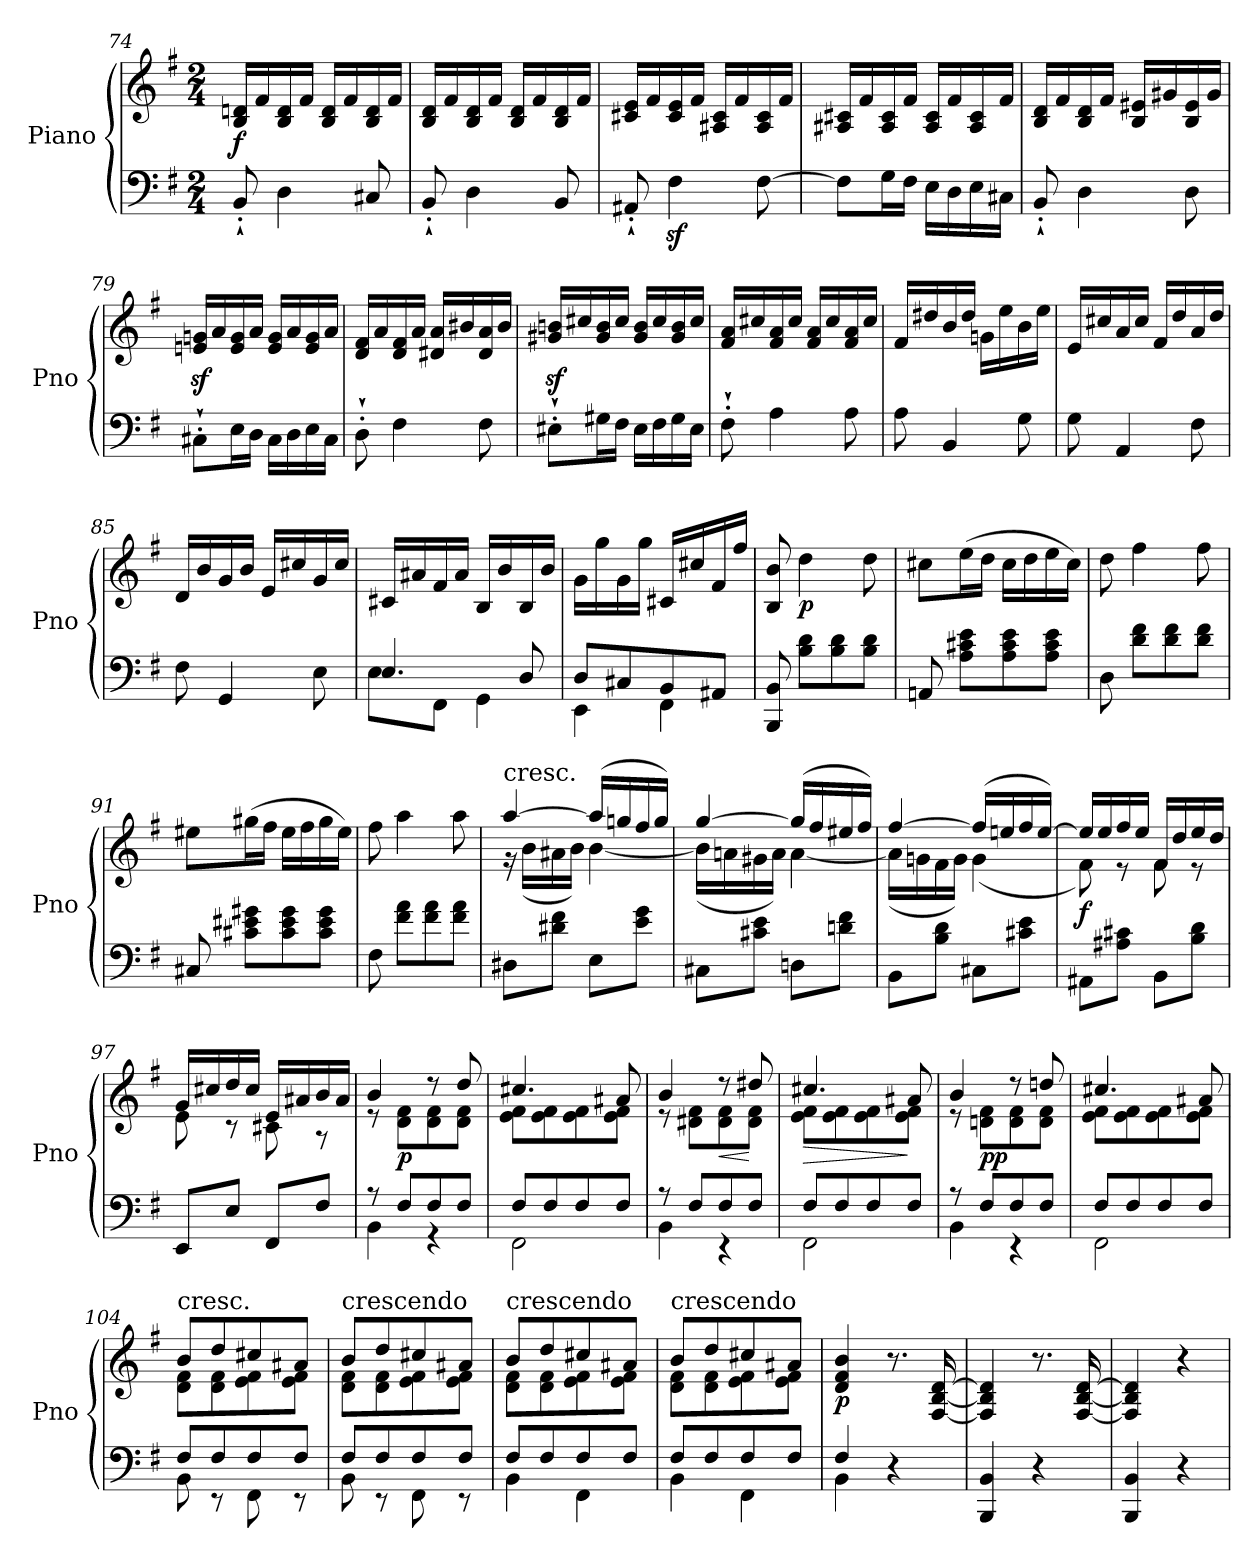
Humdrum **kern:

**kern	**kern	**dynam
*part1	*part1	*part1
*staff2	*staff1	*staff1/2
*I"Piano	*	*
*I'Pno	*	*
!!LO:LB:g=z
*clefF4	*clefG2	*
*k[f#]	*k[f#]	*
*G:	*G:	*
*M2/4	*M2/4	*
=74	=74	=74
!	!	!LO:DY:b
8BB'`/	16B/ 16dn/LL	f
.	16f#/	.
4D\	16B/ 16d/	.
.	16f#/JJ	.
.	16B/ 16d/LL	.
.	16f#/	.
8C#X/	16B/ 16d/	.
.	16f#/JJ	.
=75	=75	=75
8BB'`/	16B/ 16d/LL	.
.	16f#/	.
4D\	16B/ 16d/	.
.	16f#/JJ	.
.	16B/ 16d/LL	.
.	16f#/	.
8BB/	16B/ 16d/	.
.	16f#/JJ	.
=76	=76	=76
8AA#X'`/	16c#X/ 16e/LL	.
.	16f#/	.
4F#z<\	16c#/ 16e/	.
.	16f#/JJ	.
.	16A#X/ 16c#/LL	.
.	16f#/	.
[8F#\	16A#/ 16c#/	.
.	16f#/JJ	.
=77	=77	=77
8F#\L]	16A#X/ 16c#X/LL	.
.	16f#/	.
16G\L	16A#/ 16c#/	.
16F#\JJ	16f#/JJ	.
16E\LL	16A#/ 16c#/LL	.
16D\	16f#/	.
16E\	16A#/ 16c#/	.
16C#X\JJ	16f#/JJ	.
=78	=78	=78
8BB'`/	16B/ 16d/LL	.
.	16f#/	.
4D\	16B/ 16d/	.
.	16f#/JJ	.
.	16B/ 16e#X/LL	.
.	16g#X/	.
8D\	16B/ 16e#/	.
.	16g#/JJ	.
!!LO:LB:g=z
=79	=79	=79
8C#X'`\L	16en/z< 16gn/z<LL	.
.	16a/	.
16E\L	16e/ 16g/	.
16D\JJ	16a/JJ	.
16C#\LL	16e/ 16g/LL	.
16D\	16a/	.
16E\	16e/ 16g/	.
16C#\JJ	16a/JJ	.
=80	=80	=80
8D'`\	16d/ 16f#/LL	.
.	16a/	.
4F#\	16d/ 16f#/	.
.	16a/JJ	.
.	16d#X/ 16a/LL	.
.	16b#X/	.
8F#\	16d#/ 16a/	.
.	16b#/JJ	.
=81	=81	=81
8E#X'`\L	16g#X/z< 16bn/z<LL	.
.	16cc#X/	.
16G#X\L	16g#/ 16b/	.
16F#\JJ	16cc#/JJ	.
16E#\LL	16g#/ 16b/LL	.
16F#\	16cc#/	.
16G#\	16g#/ 16b/	.
16E#\JJ	16cc#/JJ	.
=82	=82	=82
8F#'`\	16f#/ 16a/LL	.
.	16cc#X/	.
4A\	16f#/ 16a/	.
.	16cc#/JJ	.
.	16f#/ 16a/LL	.
.	16cc#/	.
8A\	16f#/ 16a/	.
.	16cc#/JJ	.
=83	=83	=83
8A\	16f#/LL	.
.	16dd#X/	.
4BB/	16b/	.
.	16dd#/JJ	.
.	16gn\LL	.
.	16ee\	.
8G\	16b\	.
.	16ee\JJ	.
!!LO:LB:g=z
=84	=84	=84
8G\	16e/LL	.
.	16cc#X/	.
4AA/	16a/	.
.	16cc#/JJ	.
.	16f#/LL	.
.	16dd/	.
8F#\	16a/	.
.	16dd/JJ	.
=85	=85	=85
8F#\	16d/LL	.
.	16b/	.
4GG/	16g/	.
.	16b/JJ	.
.	16e/LL	.
.	16cc#X/	.
8E\	16g/	.
.	16cc#/JJ	.
=86	=86	=86
*^	*	*
4.E/	8E\L	16c#X/LL	.
.	.	16a#X/	.
.	8FF#\J	16f#/	.
.	.	16a#/JJ	.
.	4GG\	16B/LL	.
.	.	16b/	.
8D/	.	16B/	.
.	.	16b/JJ	.
=87	=87	=87	=87
8D/L	4EE\	16g\LL	.
.	.	16gg\	.
8C#X/	.	16g\	.
.	.	16gg\JJ	.
8BB/	4FF#\	16c#X/LL	.
.	.	16cc#X/	.
8AA#X/J	.	16f#/	.
.	.	16ff#/JJ	.
*v	*v	*	*
=88	=88	=88
8BBB/ 8BB/	8B/ 8b/	.
!	!	!LO:DY:b
8B\ 8d\L	4dd\	p
8B\ 8d\	.	.
8B\ 8d\J	8dd\	.
!!LO:LB:g=z
=89	=89	=89
8AAn/	8cc#X\L	.
8A\ 8c#X\ 8e\L	(>16ee\L	.
.	16dd\JJ	.
8A\ 8c#\ 8e\	16cc#\LL	.
.	16dd\	.
8A\ 8c#\ 8e\J	16ee\	.
.	16cc#\JJ)	.
=90	=90	=90
8D\	8dd\	.
8d\ 8f#\L	4ff#\	.
8d\ 8f#\	.	.
8d\ 8f#\J	8ff#\	.
=91	=91	=91
8C#X/	8ee#X\L	.
8c#X\ 8e#X\ 8g#X\L	(>16gg#X\L	.
.	16ff#\JJ	.
8c#\ 8e#\ 8g#\	16ee#\LL	.
.	16ff#\	.
8c#\ 8e#\ 8g#\J	16gg#\	.
.	16ee#\JJ)	.
=92	=92	=92
8F#\	8ff#\	.
8f#\ 8a\L	4aa\	.
8f#\ 8a\	.	.
8f#\ 8a\J	8aa\	.
=93	=93	=93
*	*^	*
!	!LO:TX:a:t=cresc.	!	!
8D#X\L	[4aa/	16r	.
.	.	(<16b\LL	.
8d#X\ 8f#\J	.	16a#X\	.
.	.	16b\JJ)	.
8E\L	(>16aa/LL]	[4b\	.
.	16ggn/	.	.
8e\ 8g\J	16ff#/	.	.
.	16gg/JJ)	.	.
!!LO:LB:g=z	!!
=94	=94	=94	=94
8C#X\L	[4gg/	(<16b\LL]	.
.	.	16an\	.
8c#X\ 8e\J	.	16g#X\	.
.	.	16a\JJ)	.
8Dn\L	(>16gg/LL]	[4a\	.
.	16ff#/	.	.
8dn\ 8f#\J	16ee#X/	.	.
.	16ff#/JJ)	.	.
=95	=95	=95	=95
8BB\L	[4ff#/	(<16a\LL]	.
.	.	16gn\	.
8B\ 8d\J	.	16f#\	.
.	.	16g\JJ)	.
8C#X\L	(>16ff#/LL]	(<4g\	.
.	16een/	.	.
8c#X\ 8e\J	16ff#/	.	.
.	[16ee/JJ)	.	.
=96	=96	=96	=96
!	!	!	!LO:DY:b
8AA#X\L	16ee/LL]	8f#\)	f
.	16ee/	.	.
8A#X\ 8c#X\J	16ff#/	8r	.
.	16ee/JJ	.	.
8BB\L	16f#/LL	8f#\	.
.	16dd/	.	.
8B\ 8d\J	16ee/	8r	.
.	16dd/JJ	.	.
=97	=97	=97	=97
8EE/L	16g/LL	8e\	.
.	16cc#X/	.	.
8E/J	16dd/	8r	.
.	16cc#/JJ	.	.
8FF#/L	16e/LL	8c#X\	.
.	16a#X/	.	.
8F#/J	16b/	8r	.
.	16a#/JJ	.	.
=98	=98	=98	=98
*^	*	*	*
8r	4BB\	4b/	8r	.
!	!	!	!	!LO:DY:b
8F#/L	.	.	8d\ 8f#\L	p
8F#/	4r	8r	8d\ 8f#\	.
8F#/J	.	8dd/	8d\ 8f#\J	.
!!LO:PB:g=z	!!
=99	=99	=99	=99	=99
8F#/L	2FF#\	4.cc#X/	8e\ 8f#\L	.
8F#/	.	.	8e\ 8f#\	.
8F#/	.	.	8e\ 8f#\	.
8F#/J	.	8a#X/	8e\ 8f#\J	.
=100	=100	=100	=100	=100
8r	4BB\	4b/	8r	.
8F#/L	.	.	8d#X\ 8f#\L	.
!	!	!	!	!LO:HP:b
8F#/	4r	8r	8d#\ 8f#\	<
8F#/J	.	8dd#X/	8d#\ 8f#\J	[
=101	=101	=101	=101	=101
!	!	!	!	!LO:HP:b
8F#/L	2FF#\	4.cc#X/	8e\ 8f#\L	>
8F#/	.	.	8e\ 8f#\	.
8F#/	.	.	8e\ 8f#\	.
8F#/J	.	8a#X/	8e\ 8f#\J	]
=102	=102	=102	=102	=102
8r	4BB\	4b/	8r	.
!	!	!	!	!LO:DY:b
8F#/L	.	.	8dn\ 8f#\L	pp
8F#/	4r	8r	8d\ 8f#\	.
8F#/J	.	8ddn/	8d\ 8f#\J	.
=103	=103	=103	=103	=103
8F#/L	2FF#\	4.cc#X/	8e\ 8f#\L	.
8F#/	.	.	8e\ 8f#\	.
8F#/	.	.	8e\ 8f#\	.
8F#/J	.	8a#X/	8e\ 8f#\J	.
=104	=104	=104	=104	=104
!	!	!LO:TX:a:t=cresc.	!	!
8F#/L	8BB\	8b/L	8d\ 8f#\L	.
8F#/	8r	8dd/	8d\ 8f#\	.
8F#/	8FF#\	8cc#X/	8e\ 8f#\	.
8F#/J	8r	8a#X/J	8e\ 8f#\J	.
!!LO:LB:g=z	!!
=105	=105	=105	=105	=105
!	!	!LO:TX:a:t=crescendo	!	!
8F#/L	8BB\	8b/L	8d\ 8f#\L	.
8F#/	8r	8dd/	8d\ 8f#\	.
8F#/	8FF#\	8cc#X/	8e\ 8f#\	.
8F#/J	8r	8a#X/J	8e\ 8f#\J	.
=106	=106	=106	=106	=106
!	!	!LO:TX:a:t=crescendo	!	!
8F#/L	4BB\	8b/L	8d\ 8f#\L	.
8F#/	.	8dd/	8d\ 8f#\	.
8F#/	4FF#\	8cc#X/	8e\ 8f#\	.
8F#/J	.	8a#X/J	8e\ 8f#\J	.
=107	=107	=107	=107	=107
!	!	!LO:TX:a:t=crescendo	!	!
8F#/L	4BB\	8b/L	8d\ 8f#\L	.
8F#/	.	8dd/	8d\ 8f#\	.
8F#/	4FF#\	8cc#X/	8e\ 8f#\	.
8F#/J	.	8a#X/J	8e\ 8f#\J	.
=108	=108	=108	=108	=108
!	!	!	!	!LO:DY:b
*	*	*v	*v	*
4F#/	4BB\	4d/ 4f#/ 4b/	p
4r	4ryy	8.r	.
.	.	[16F#/ [16B/ [16d/	.
*v	*v	*	*
=109	=109	=109
4BBB/ 4BB/	4F#/] 4B/] 4d/]	.
4r	8.r	.
.	[16F#/ [16B/ [16d/	.
=110	=110	=110
4BBB/ 4BB/	4F#/] 4B/] 4d/]	.
4r	4r	.
=	=	=
*-	*-	*-
